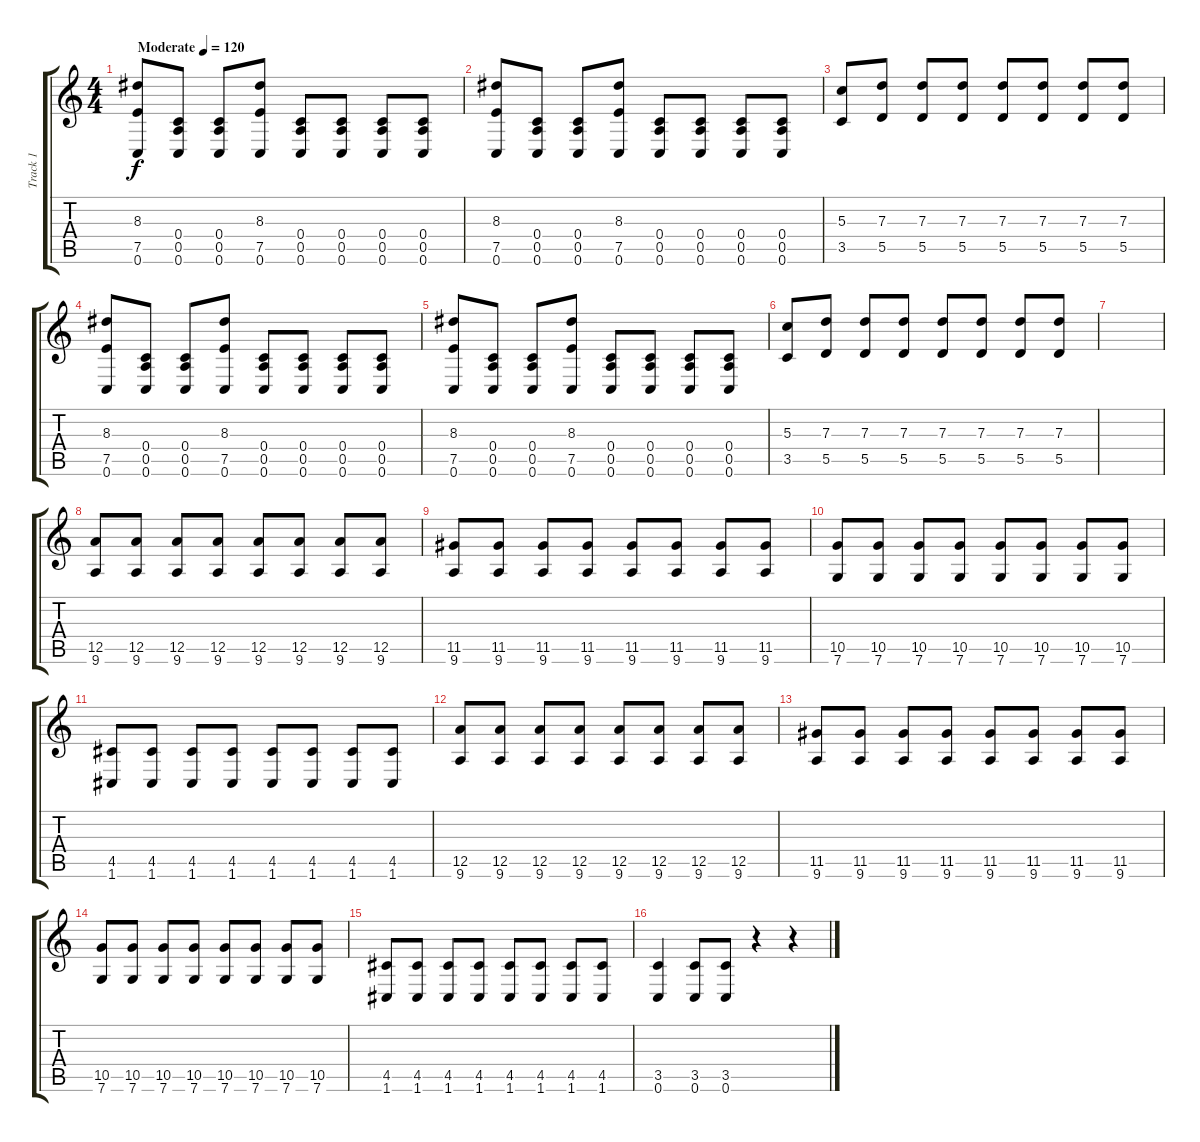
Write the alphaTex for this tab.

\track ("Track 1" "Track 1") {instrument overdrivenguitar}
\staff {score tabs}
\tuning (E4 B3 G3 C3 A2 C2) {hide}
\ts (4 4)
\tempo (120 "Moderate")
\clef g2
\ks c
(8.3 7.5 0.6).8{dy f instrument overdrivenguitar} (0.4 0.5 0.6).8 (0.4 0.5 0.6).8 (8.3 7.5 0.6).8 (0.4 0.5 0.6).8 (0.4 0.5 0.6).8 (0.4 0.5 0.6).8 (0.4 0.5 0.6).8 |
(8.3 7.5 0.6).8 (0.4 0.5 0.6).8 (0.4 0.5 0.6).8 (8.3 7.5 0.6).8 (0.4 0.5 0.6).8 (0.4 0.5 0.6).8 (0.4 0.5 0.6).8 (0.4 0.5 0.6).8 |
(5.3 3.5).8 (7.3 5.5).8 (7.3 5.5).8 (7.3 5.5).8 (7.3 5.5).8 (7.3 5.5).8 (7.3 5.5).8 (7.3 5.5).8 |
(8.3 7.5 0.6).8 (0.4 0.5 0.6).8 (0.4 0.5 0.6).8 (8.3 7.5 0.6).8 (0.4 0.5 0.6).8 (0.4 0.5 0.6).8 (0.4 0.5 0.6).8 (0.4 0.5 0.6).8 |
(8.3 7.5 0.6).8 (0.4 0.5 0.6).8 (0.4 0.5 0.6).8 (8.3 7.5 0.6).8 (0.4 0.5 0.6).8 (0.4 0.5 0.6).8 (0.4 0.5 0.6).8 (0.4 0.5 0.6).8 |
(5.3 3.5).8 (7.3 5.5).8 (7.3 5.5).8 (7.3 5.5).8 (7.3 5.5).8 (7.3 5.5).8 (7.3 5.5).8 (7.3 5.5).8 |
|
(12.5 9.6).8 (12.5 9.6).8 (12.5 9.6).8 (12.5 9.6).8 (12.5 9.6).8 (12.5 9.6).8 (12.5 9.6).8 (12.5 9.6).8 |
(11.5 9.6).8 (11.5 9.6).8 (11.5 9.6).8 (11.5 9.6).8 (11.5 9.6).8 (11.5 9.6).8 (11.5 9.6).8 (11.5 9.6).8 |
(10.5 7.6).8 (10.5 7.6).8 (10.5 7.6).8 (10.5 7.6).8 (10.5 7.6).8 (10.5 7.6).8 (10.5 7.6).8 (10.5 7.6).8 |
(4.5 1.6).8 (4.5 1.6).8 (4.5 1.6).8 (4.5 1.6).8 (4.5 1.6).8 (4.5 1.6).8 (4.5 1.6).8 (4.5 1.6).8 |
(12.5 9.6).8 (12.5 9.6).8 (12.5 9.6).8 (12.5 9.6).8 (12.5 9.6).8 (12.5 9.6).8 (12.5 9.6).8 (12.5 9.6).8 |
(11.5 9.6).8 (11.5 9.6).8 (11.5 9.6).8 (11.5 9.6).8 (11.5 9.6).8 (11.5 9.6).8 (11.5 9.6).8 (11.5 9.6).8 |
(10.5 7.6).8 (10.5 7.6).8 (10.5 7.6).8 (10.5 7.6).8 (10.5 7.6).8 (10.5 7.6).8 (10.5 7.6).8 (10.5 7.6).8 |
(4.5 1.6).8 (4.5 1.6).8 (4.5 1.6).8 (4.5 1.6).8 (4.5 1.6).8 (4.5 1.6).8 (4.5 1.6).8 (4.5 1.6).8 |
(3.5 0.6).4 (3.5 0.6).8 (3.5 0.6).8 r.4 r.4
